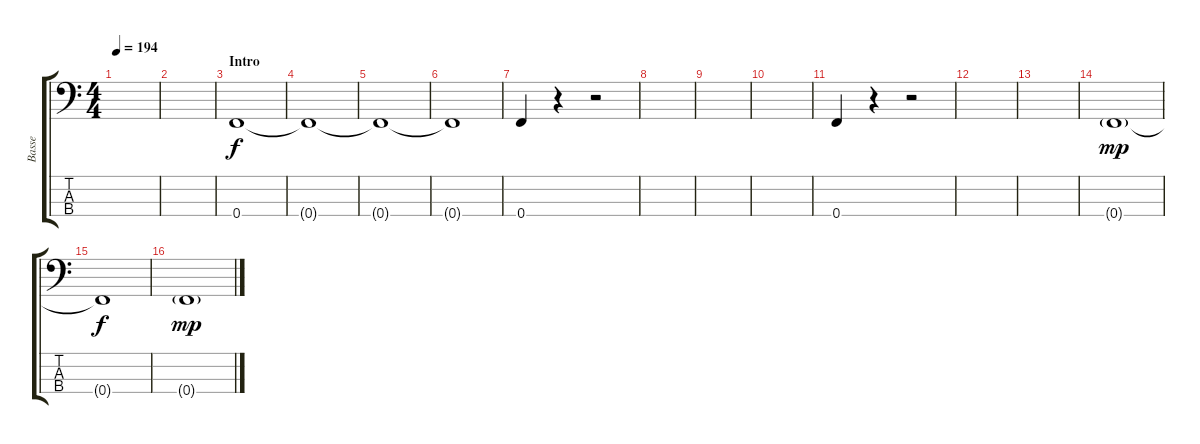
\track ("Basse" "Basse") {instrument slapbass1}
\staff {score tabs}
\tuning (Ab2 Eb2 Bb1 F1) {hide}
\ts (4 4)
\tempo 194
\clef f4
\ks c
|
|
\section ("" "Intro")
0.4.1 |
0.4{t}.1 |
0.4{t}.1 |
0.4{t}.1 |
0.4.4 r.4 r.2 |
|
|
|
0.4.4 r.4 r.2 |
|
|
0.4{g}.1{dy mp} |
0.4{t}.1{dy f} |
0.4{g}.1{dy mp}
